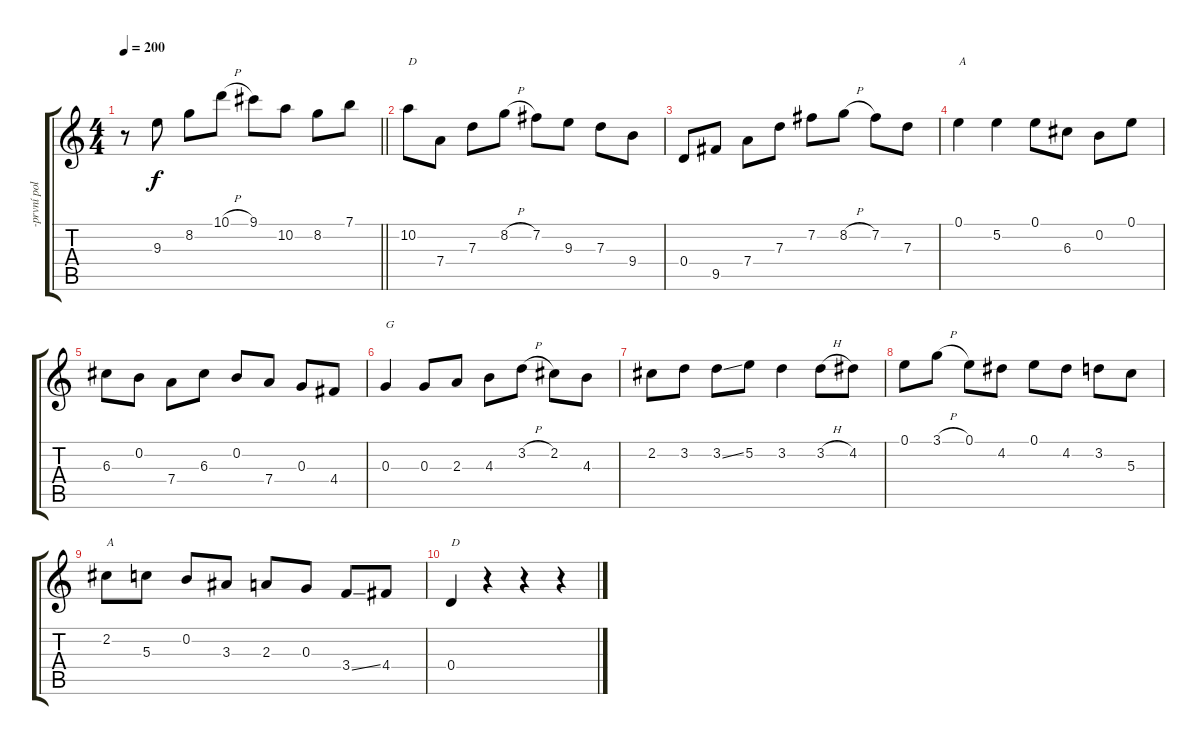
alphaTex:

\track ("-první polovina-" "-první pol") {instrument acousticguitarnylon}
\staff {score tabs}
\tuning (E4 B3 G3 D3 A2 D2) {hide}
\ts (4 4)
\tempo 200
\clef g2
\barLineRight lightlight
\ks c
r.8{dy f instrument acousticguitarnylon} 9.3.8 8.2.8 10.1{h}.8 9.1.8 10.2.8 8.2.8 7.1.8 |
10.2.8{txt "D"} 7.4.8 7.3.8 8.2{h}.8 7.2.8 9.3.8 7.3.8 9.4.8 |
0.4.8 9.5.8 7.4.8 7.3.8 7.2.8 8.2{h}.8 7.2.8 7.3.8 |
0.1.4{txt "A"} 5.2.4 0.1.8 6.3.8 0.2.8 0.1.8 |
6.3.8 0.2.8 7.4.8 6.3.8 0.2.8 7.4.8 0.3.8 4.4.8 |
0.3.4{txt "G"} 0.3.8 2.3.8 4.3.8 3.2{h}.8 2.2.8 4.3.8 |
2.2.8 3.2.8 3.2{ss}.8 5.2.8 3.2.4 3.2{h}.8 4.2.8 |
0.1.8 3.1{h}.8 0.1.8 4.2.8 0.1.8 4.2.8 3.2.8 5.3.8 |
2.2.8{txt "A"} 5.3.8 0.2.8 3.3.8 2.3.8 0.3.8 3.4{ss}.8 4.4.8 |
0.4.4{txt "D"} r.4 r.4 r.4
